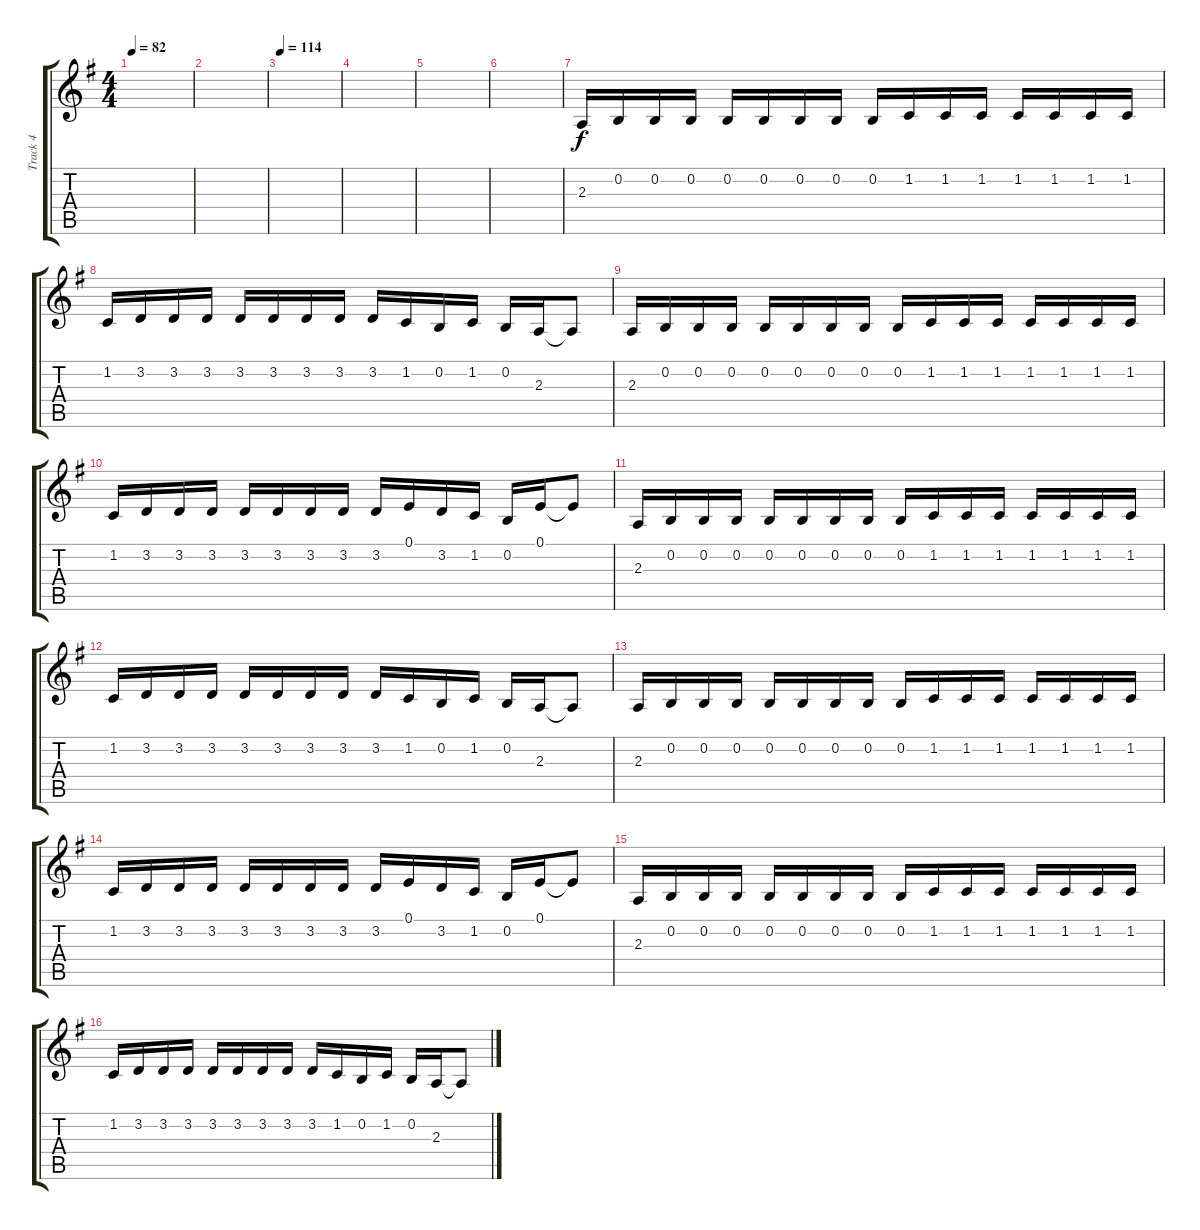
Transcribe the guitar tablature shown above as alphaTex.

\track ("Track 4" "Track 4") {instrument cello}
\staff {score tabs}
\tuning (E4 B3 G3 D3 A2 E2) {hide}
\ts (4 4)
\tempo 82
\clef g2
\ks g
|
|
\tempo 114
|
|
|
|
2.3.16 0.2.16 0.2.16 0.2.16 0.2.16 0.2.16 0.2.16 0.2.16 0.2.16 1.2.16 1.2.16 1.2.16 1.2.16 1.2.16 1.2.16 1.2.16 |
1.2.16 3.2.16 3.2.16 3.2.16 3.2.16 3.2.16 3.2.16 3.2.16 3.2.16 1.2.16 0.2.16 1.2.16 0.2.16 2.3.16 2.3{t}.8 |
2.3.16 0.2.16 0.2.16 0.2.16 0.2.16 0.2.16 0.2.16 0.2.16 0.2.16 1.2.16 1.2.16 1.2.16 1.2.16 1.2.16 1.2.16 1.2.16 |
1.2.16 3.2.16 3.2.16 3.2.16 3.2.16 3.2.16 3.2.16 3.2.16 3.2.16 0.1.16 3.2.16 1.2.16 0.2.16 0.1.16 0.1{t}.8 |
2.3.16 0.2.16 0.2.16 0.2.16 0.2.16 0.2.16 0.2.16 0.2.16 0.2.16 1.2.16 1.2.16 1.2.16 1.2.16 1.2.16 1.2.16 1.2.16 |
1.2.16 3.2.16 3.2.16 3.2.16 3.2.16 3.2.16 3.2.16 3.2.16 3.2.16 1.2.16 0.2.16 1.2.16 0.2.16 2.3.16 2.3{t}.8 |
2.3.16 0.2.16 0.2.16 0.2.16 0.2.16 0.2.16 0.2.16 0.2.16 0.2.16 1.2.16 1.2.16 1.2.16 1.2.16 1.2.16 1.2.16 1.2.16 |
1.2.16 3.2.16 3.2.16 3.2.16 3.2.16 3.2.16 3.2.16 3.2.16 3.2.16 0.1.16 3.2.16 1.2.16 0.2.16 0.1.16 0.1{t}.8 |
2.3.16 0.2.16 0.2.16 0.2.16 0.2.16 0.2.16 0.2.16 0.2.16 0.2.16 1.2.16 1.2.16 1.2.16 1.2.16 1.2.16 1.2.16 1.2.16 |
1.2.16 3.2.16 3.2.16 3.2.16 3.2.16 3.2.16 3.2.16 3.2.16 3.2.16 1.2.16 0.2.16 1.2.16 0.2.16 2.3.16 2.3{t}.8
